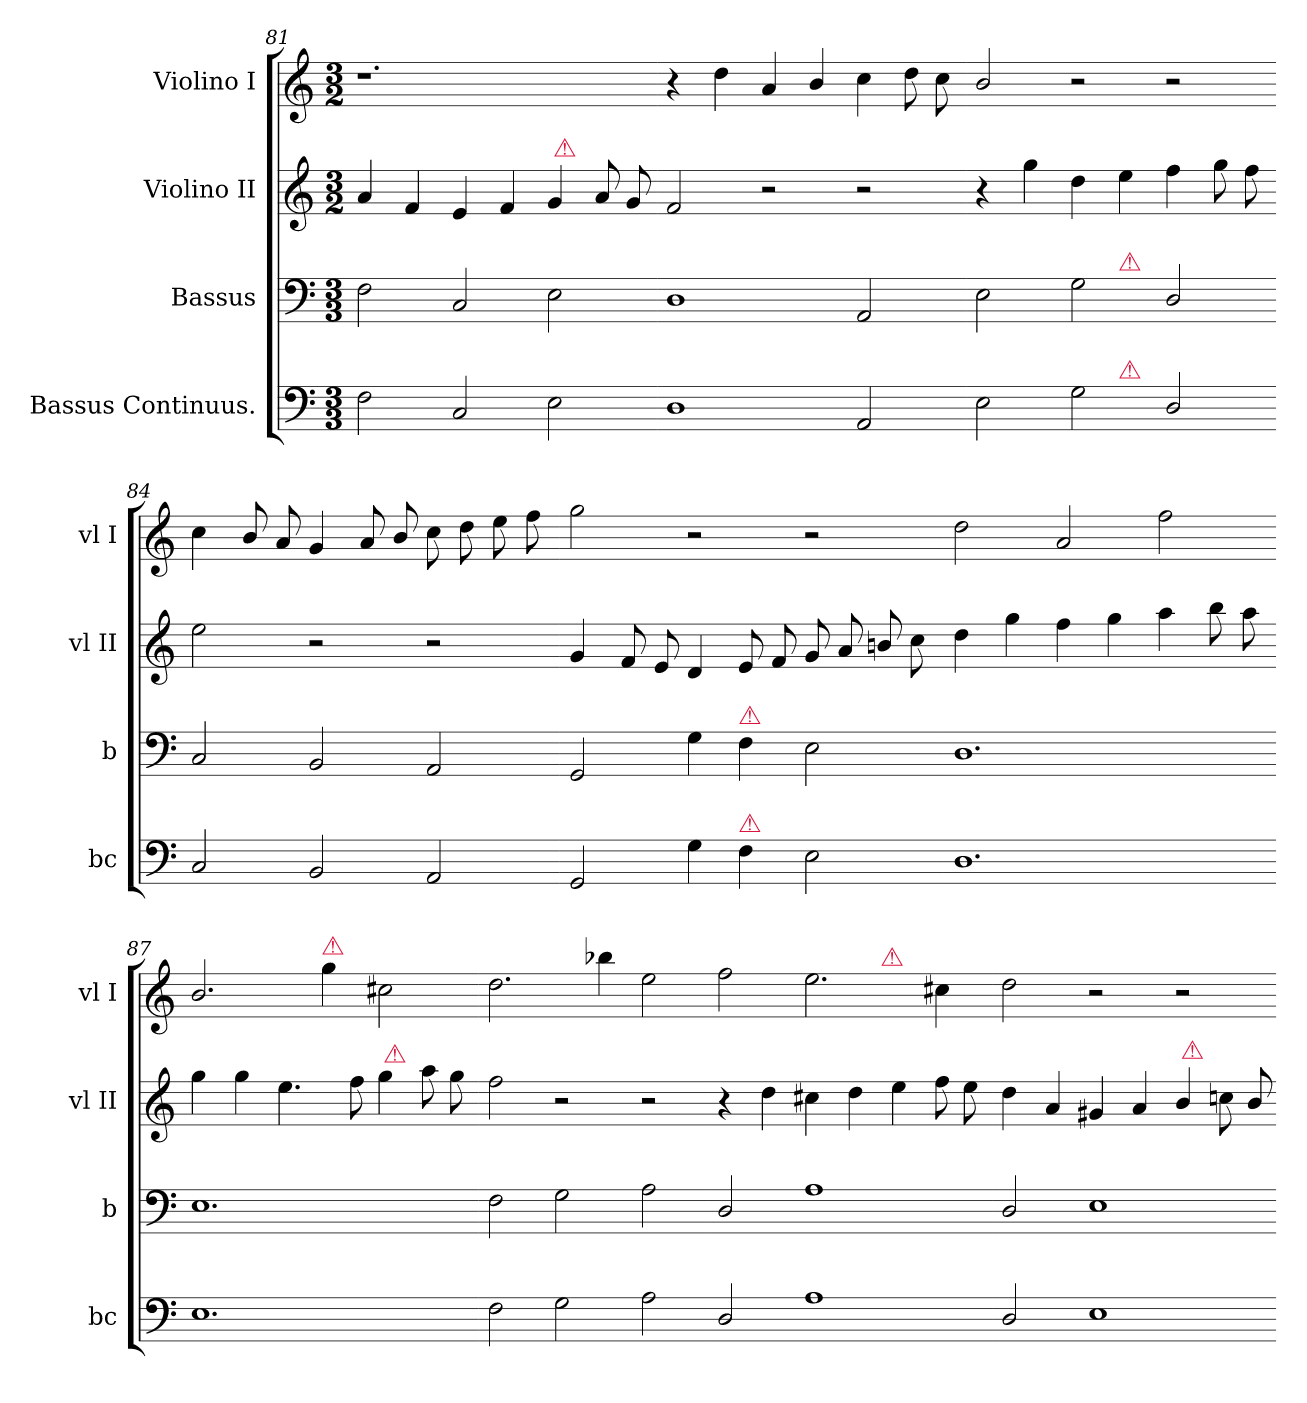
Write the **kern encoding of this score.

**kern	**kern	**kern	**kern
*part4	*part3	*part2	*part1
*staff4	*staff3	*staff2	*staff1
*I"Bassus Continuus.	*I"Bassus	*I"Violino II	*I"Violino I
*I'bc	*I'b	*I'vl II	*I'vl I
*clefF4	*clefF4	*clefG2	*clefG2
*k[]	*k[]	*k[]	*k[]
*C:	*C:	*C:	*C:
*M3/3	*M3/3	*M3/2	*M3/2
=81	=81	=81	=81
2F\	2F\	4a/	1.r
.	.	4f/	.
2C/	2C/	4e/	.
.	.	4f/	.
2E\	2E\	4g/	.
.	.	8a/	.
!	!	!LO:TX:a:color=crimson:t=⚠	!
.	.	8g/	.
=82-	=82-	=82-	=82-
1D	1D	2f/	4r
.	.	.	4dd\
.	.	2r	4a/
.	.	.	4b/
2AA/	2AA/	2r	4cc\
.	.	.	8dd\
.	.	.	8cc\
=83-	=83-	=83-	=83-
2E\	2E\	4r	2b/
.	.	4gg\	.
2G\	2G\	4dd\	2r
.	.	4ee\	.
!	!LO:TX:a:color=crimson:t=⚠	!	!
!LO:TX:a:color=crimson:t=⚠	!	!	!
2D/	2D/	4ff\	2r
.	.	8gg\	.
.	.	8ff\	.
=84-	=84-	=84-	=84-
2C/	2C/	2ee\	4cc\
.	.	.	8b/
.	.	.	8a/
2BB/	2BB/	2r	4g/
.	.	.	8a/
.	.	.	8b/
2AA/	2AA/	2r	8cc\
.	.	.	8dd\
.	.	.	8ee\
.	.	.	8ff\
=85-	=85-	=85-	=85-
2GG/	2GG/	4g/	2gg\
.	.	8f/	.
.	.	8e/	.
4G\	4G\	4d/	2r
4F\	4F\	8e/	.
.	.	8f/	.
!	!LO:TX:a:color=crimson:t=⚠	!	!
!LO:TX:a:color=crimson:t=⚠	!	!	!
2E\	2E\	8g/	2r
.	.	8a/	.
.	.	8bn/	.
.	.	8cc\	.
=86-	=86-	=86-	=86-
1.D	1.D	4dd\	2dd\
.	.	4gg\	.
.	.	4ff\	2a/
.	.	4gg\	.
.	.	4aa\	2ff\
.	.	8bb\	.
.	.	8aa\	.
=87-	=87-	=87-	=87-
1.E	1.E	4gg\	2.b/
.	.	4gg\	.
.	.	4.ee\	.
.	.	.	4gg\
.	.	8ff\	.
!	!	!	!LO:TX:a:color=crimson:t=⚠
.	.	4gg\	2cc#X\
.	.	8aa\	.
!	!	!LO:TX:a:color=crimson:t=⚠	!
.	.	8gg\	.
=88-	=88-	=88-	=88-
2F\	2F\	2ff\	2.dd\
2G\	2G\	2r	.
.	.	.	4bb-X\
2A\	2A\	2r	2ee\
=89-	=89-	=89-	=89-
2D/	2D/	4r	2ff\
.	.	4dd\	.
1A	1A	4cc#X\	2.ee\
.	.	4dd\	.
.	.	4ee\	.
!	!	!	!LO:TX:a:color=crimson:t=⚠
.	.	8ff\	4cc#X\
.	.	8ee\	.
=90-	=90-	=90-	=90-
2D/	2D/	4dd\	2dd\
.	.	4a/	.
1E	1E	4g#X/	2r
.	.	4a/	.
.	.	4b/	2r
.	.	8ccn\	.
!	!	!LO:TX:a:color=crimson:t=⚠	!
.	.	8b/	.
=-	=-	=-	=-
*-	*-	*-	*-
